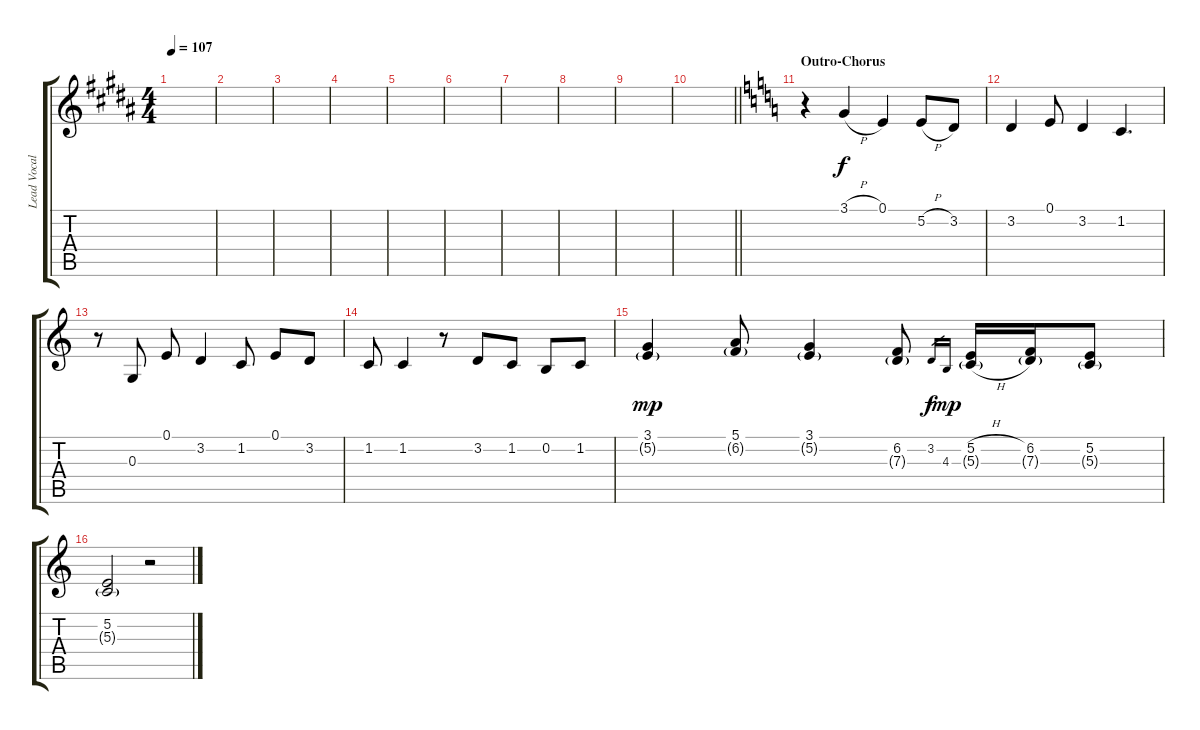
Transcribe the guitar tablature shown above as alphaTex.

\track ("Lead Vocals" "Lead Vocal") {instrument flute}
\staff {score tabs}
\tuning (E4 B3 G3 D3 A2 E2) {hide}
\ts (4 4)
\tempo 107
\clef g2
\ks b
|
|
|
|
|
|
|
|
|
\barLineRight lightlight
|
\section ("" "Outro-Chorus")
\ks c
r.4 3.1{h}.4 0.1.4 5.2{h}.8 3.2.8 |
3.2.4 0.1.8 3.2.4 1.2.4{d} |
r.8 0.3.8 0.1.8 3.2.4 1.2.8 0.1.8 3.2.8 |
1.2.8 1.2.4 r.8 3.2.8 1.2.8 0.2.8 1.2.8 |
(3.1 5.2{g}).4{dy mp} (5.1 6.2{g}).8 (3.1 5.2{g}).4 (6.2 7.3{g}).8 3.2.16{gr dy f} 4.3.16{gr dy mp} (5.2{h} 5.3{h g}).16 (6.2 7.3{g}).16 (5.2 5.3{g}).8 |
(5.2 5.3{g}).2 r.2
